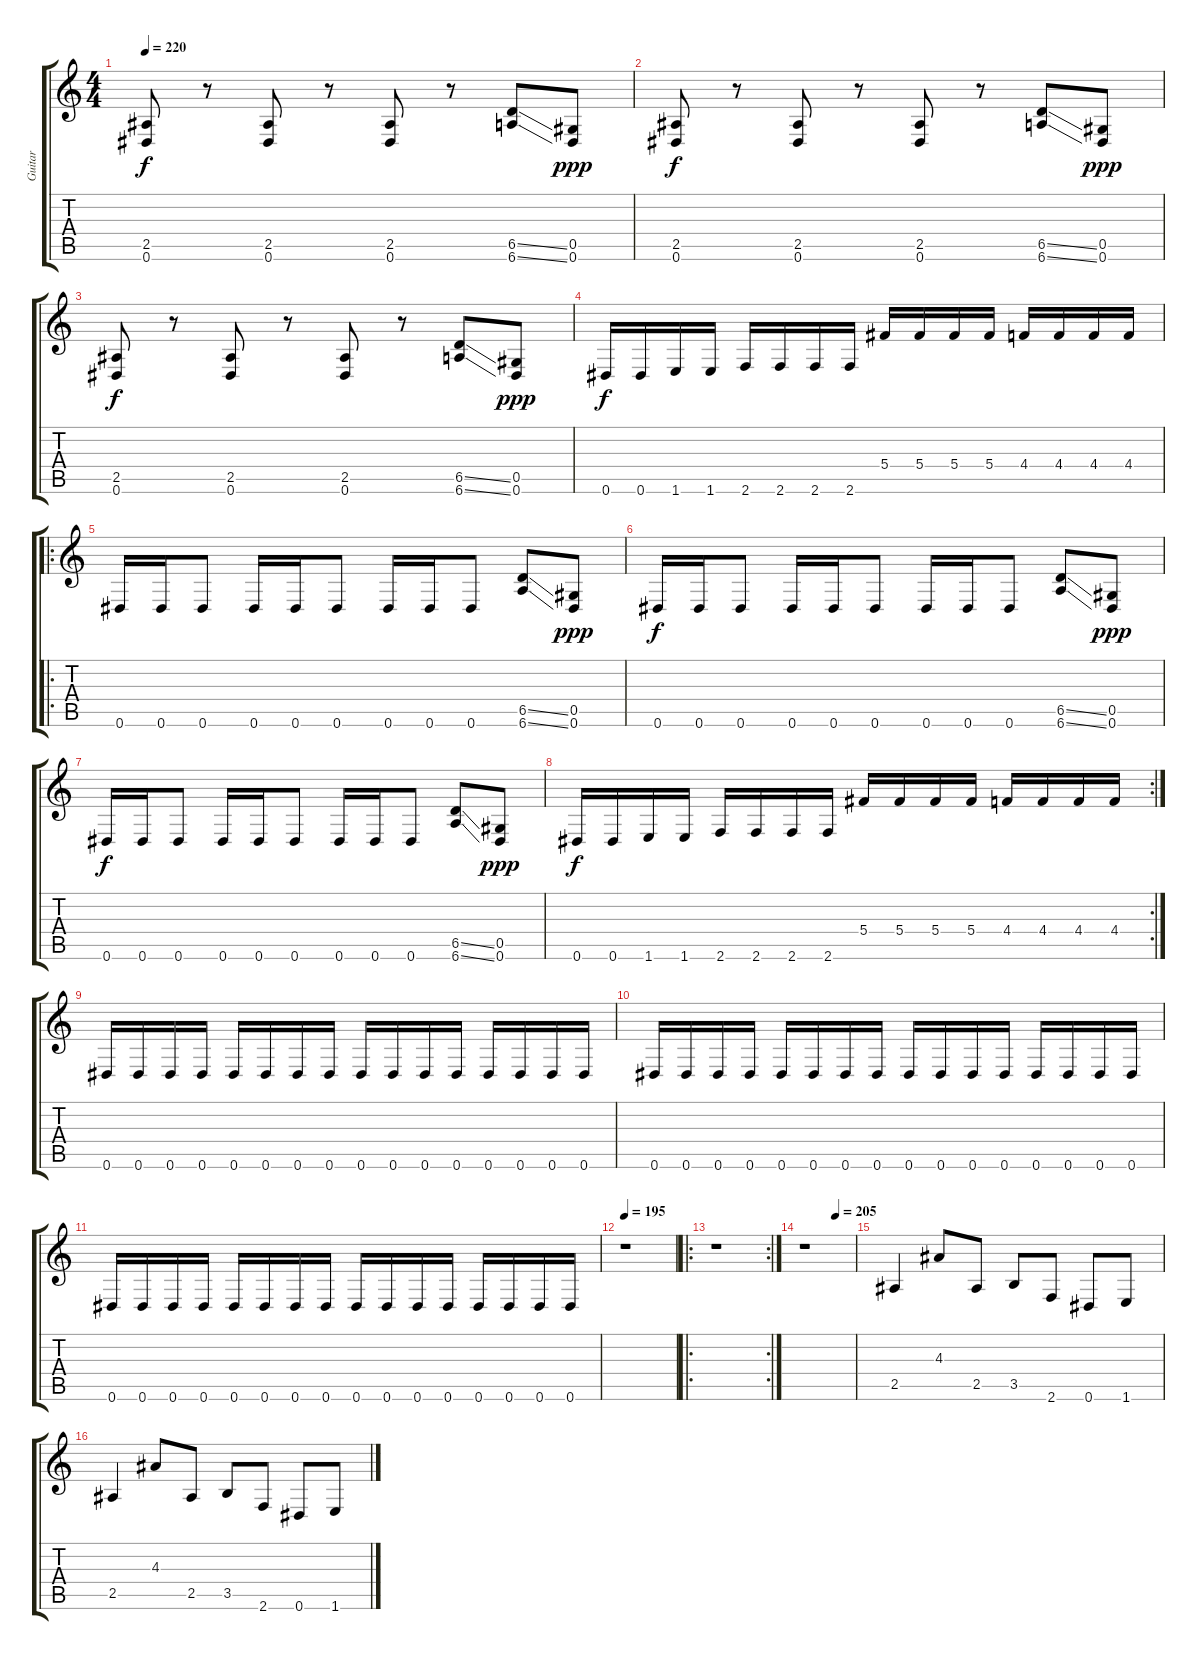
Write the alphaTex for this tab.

\track ("Guitar" "Guitar") {instrument distortionguitar}
\staff {score tabs}
\tuning (Eb4 Bb3 Gb3 Db3 Ab2 Eb2) {hide}
\ts (4 4)
\tempo 220
\tempo 200
\tempo 220
\clef g2
\ks c
(2.5 0.6).8{dy f instrument distortionguitar} r.8 (2.5 0.6).8 r.8 (2.5 0.6).8 r.8 (6.5{ss} 6.6{ss}).8 (0.5 0.6).8{dy ppp} |
(2.5 0.6).8{dy f} r.8 (2.5 0.6).8 r.8 (2.5 0.6).8 r.8 (6.5{ss} 6.6{ss}).8 (0.5 0.6).8{dy ppp} |
(2.5 0.6).8{dy f} r.8 (2.5 0.6).8 r.8 (2.5 0.6).8 r.8 (6.5{ss} 6.6{ss}).8 (0.5 0.6).8{dy ppp} |
0.6.16{dy f} 0.6.16 1.6.16 1.6.16 2.6.16 2.6.16 2.6.16 2.6.16 5.4.16 5.4.16 5.4.16 5.4.16 4.4.16 4.4.16 4.4.16 4.4.16 |
\ro
0.6.16 0.6.16 0.6.8 0.6.16 0.6.16 0.6.8 0.6.16 0.6.16 0.6.8 (6.5{ss} 6.6{ss}).8 (0.5 0.6).8{dy ppp} |
0.6.16{dy f} 0.6.16 0.6.8 0.6.16 0.6.16 0.6.8 0.6.16 0.6.16 0.6.8 (6.5{ss} 6.6{ss}).8 (0.5 0.6).8{dy ppp} |
0.6.16{dy f} 0.6.16 0.6.8 0.6.16 0.6.16 0.6.8 0.6.16 0.6.16 0.6.8 (6.5{ss} 6.6{ss}).8 (0.5 0.6).8{dy ppp} |
\rc 2
0.6.16{dy f} 0.6.16 1.6.16 1.6.16 2.6.16 2.6.16 2.6.16 2.6.16 5.4.16 5.4.16 5.4.16 5.4.16 4.4.16 4.4.16 4.4.16 4.4.16 |
0.6.16 0.6.16 0.6.16 0.6.16 0.6.16 0.6.16 0.6.16 0.6.16 0.6.16 0.6.16 0.6.16 0.6.16 0.6.16 0.6.16 0.6.16 0.6.16 |
0.6.16 0.6.16 0.6.16 0.6.16 0.6.16 0.6.16 0.6.16 0.6.16 0.6.16 0.6.16 0.6.16 0.6.16 0.6.16 0.6.16 0.6.16 0.6.16 |
0.6.16 0.6.16 0.6.16 0.6.16 0.6.16 0.6.16 0.6.16 0.6.16 0.6.16 0.6.16 0.6.16 0.6.16 0.6.16 0.6.16 0.6.16 0.6.16 |
\tempo 195
r.1 |
\ro
\rc 2
r.1 |
\tempo (205 0.625)
r.1 |
2.5.4 4.3.8 2.5.8 3.5.8 2.6.8 0.6.8 1.6.8 |
2.5.4 4.3.8 2.5.8 3.5.8 2.6.8 0.6.8 1.6.8
